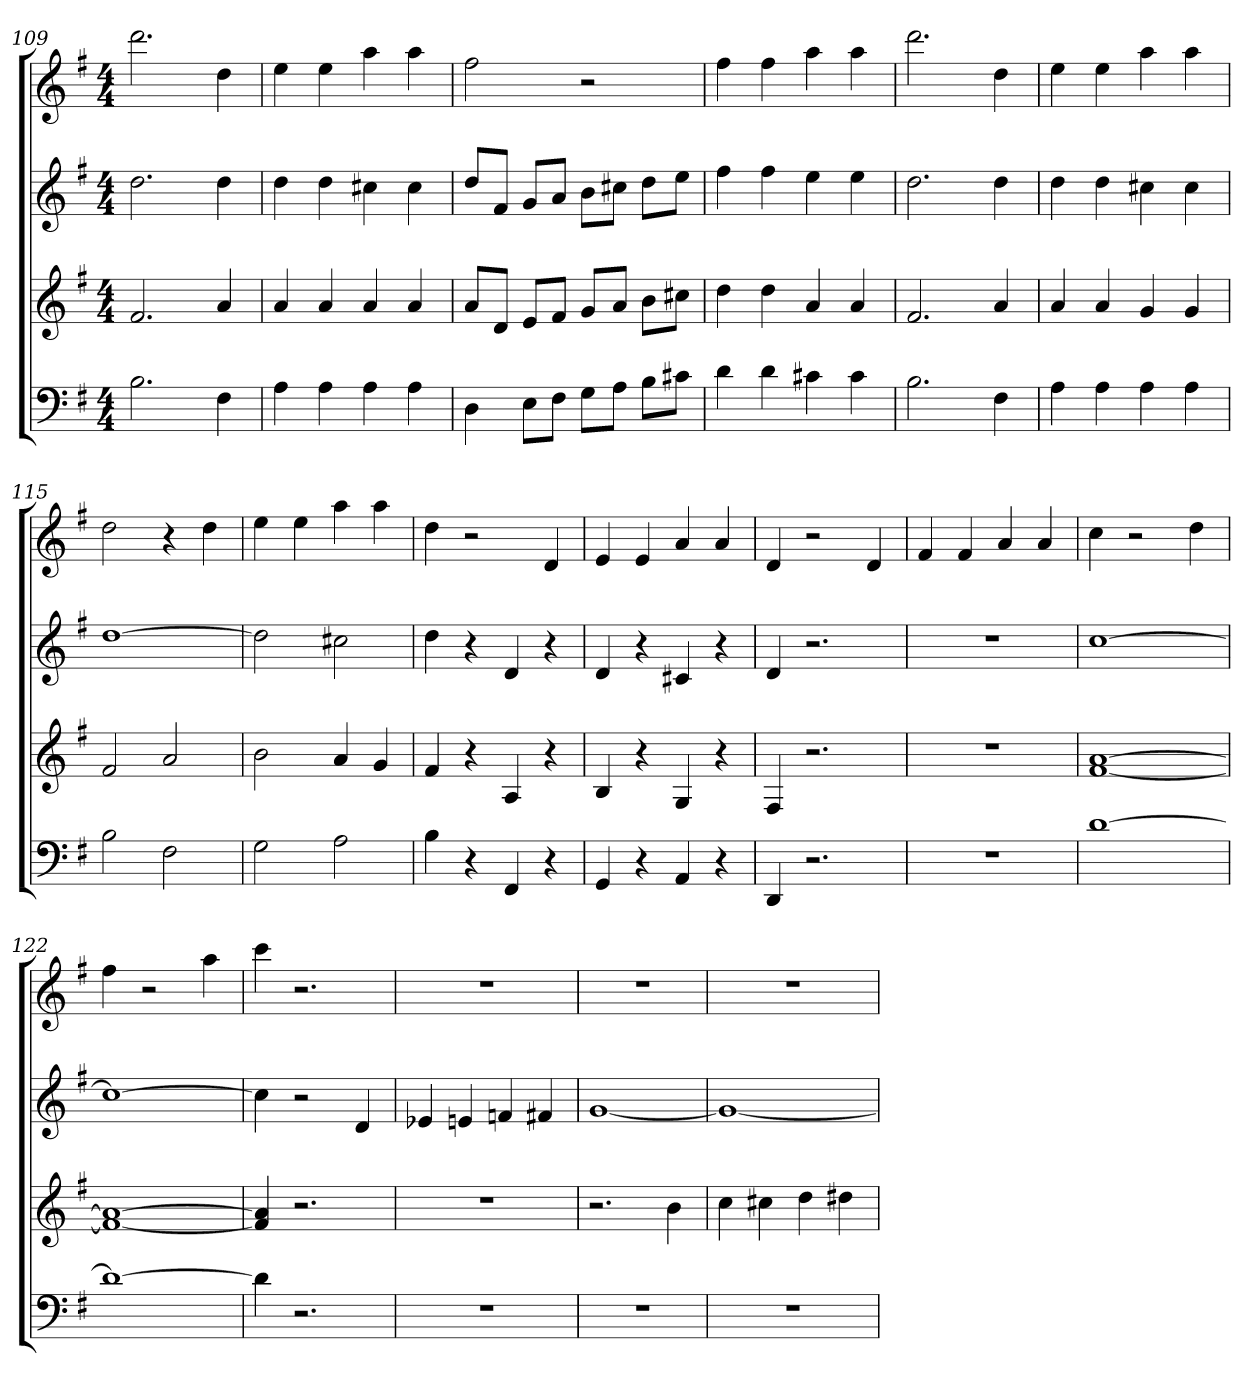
**kern	**kern	**kern	**kern
*part4	*part3	*part2	*part1
*staff4	*staff3	*staff2	*staff1
*k[f#]	*k[f#]	*k[f#]	*k[f#]
*G:	*G:	*G:	*G:
*M4/4	*M4/4	*M4/4	*M4/4
=109	=109	=109	=109
2.B	2.f#	2.dd	2.ddd
4F#	4a	4dd	4dd
=110	=110	=110	=110
4A	4a	4dd	4ee
4A	4a	4dd	4ee
4A	4a	4cc#X	4aa
4A	4a	4cc#	4aa
=111	=111	=111	=111
4D	8aL	8ddL	2ff#
.	8dJ	8f#J	.
8EL	8eL	8gL	.
8F#J	8f#J	8aJ	.
8GL	8gL	8bL	2r
8AJ	8aJ	8cc#XJ	.
8BL	8bL	8ddL	.
8c#XJ	8cc#XJ	8eeJ	.
=112	=112	=112	=112
4d	4dd	4ff#	4ff#
4d	4dd	4ff#	4ff#
4c#X	4a	4ee	4aa
4c#	4a	4ee	4aa
=113	=113	=113	=113
2.B	2.f#	2.dd	2.ddd
4F#	4a	4dd	4dd
=114	=114	=114	=114
4A	4a	4dd	4ee
4A	4a	4dd	4ee
4A	4g	4cc#X	4aa
4A	4g	4cc#	4aa
=115	=115	=115	=115
2B	2f#	[1dd	2dd
2F#	2a	.	4r
.	.	.	4dd
=116	=116	=116	=116
2G	2b	2dd]	4ee
.	.	.	4ee
2A	4a	2cc#X	4aa
.	4g	.	4aa
=117	=117	=117	=117
4B	4f#	4dd	4dd
4r	4r	4r	2r
4FF#	4A	4d	.
4r	4r	4r	4d
=118	=118	=118	=118
4GG	4B	4d	4e
4r	4r	4r	4e
4AA	4G	4c#X	4a
4r	4r	4r	4a
=119	=119	=119	=119
4DD	4F#	4d	4d
2.r	2.r	2.r	2r
.	.	.	4d
=120	=120	=120	=120
1r	1r	1r	4f#
.	.	.	4f#
.	.	.	4a
.	.	.	4a
=121	=121	=121	=121
[1d	[1f# [1a	[1cc	4cc
.	.	.	2r
.	.	.	4dd
=122	=122	=122	=122
1d_	1f#_ 1a_	1cc_	4ff#
.	.	.	2r
.	.	.	4aa
=123	=123	=123	=123
4d]	4f#] 4a]	4cc]	4ccc
2.r	2.r	2r	2.r
.	.	4d	.
=124	=124	=124	=124
1r	1r	4e-X	1r
.	.	4en	.
.	.	4fn	.
.	.	4f#X	.
=125	=125	=125	=125
1r	2.r	[1g	1r
.	4b	.	.
=126	=126	=126	=126
1r	4cc	1g_	1r
.	4cc#X	.	.
.	4dd	.	.
.	4dd#X	.	.
=	=	=	=
*-	*-	*-	*-
